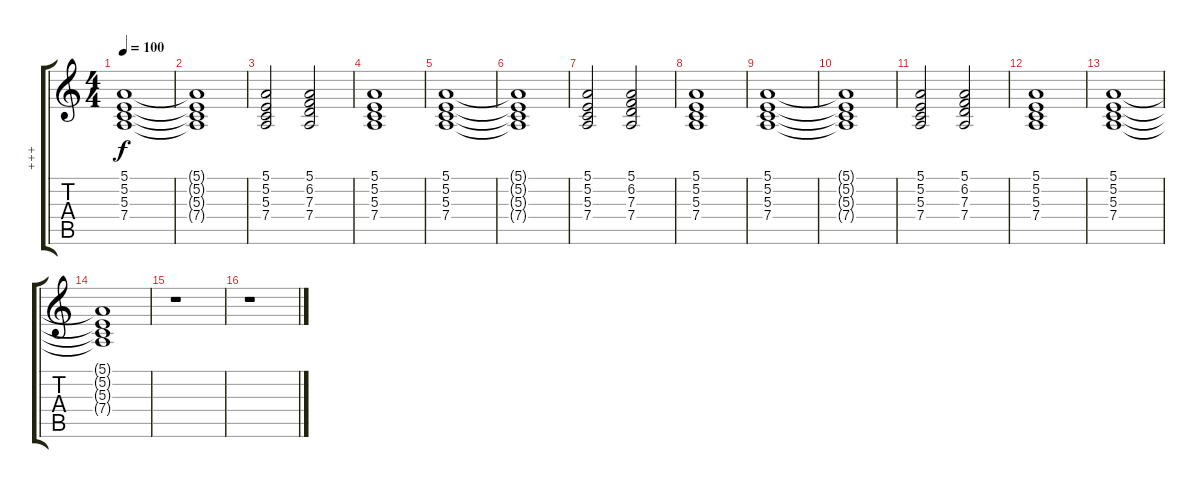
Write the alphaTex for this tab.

\track ("+++" "+++") {instrument pad2warm}
\staff {score tabs}
\tuning (E4 B3 G3 D3 A2 E2) {hide}
\ts (4 4)
\tempo 100
\clef g2
\ks c
(5.1 5.2 5.3 7.4).1{dy f volume 9} |
(5.1{t} 5.2{t} 5.3{t} 7.4{t}).1 |
(5.1 5.2 5.3 7.4).2{volume 9} (5.1 6.2 7.3 7.4).2{volume 9} |
(5.1 5.2 5.3 7.4).1{volume 9} |
(5.1 5.2 5.3 7.4).1{volume 9} |
(5.1{t} 5.2{t} 5.3{t} 7.4{t}).1 |
(5.1 5.2 5.3 7.4).2{volume 9} (5.1 6.2 7.3 7.4).2{volume 9} |
(5.1 5.2 5.3 7.4).1{volume 9} |
(5.1 5.2 5.3 7.4).1{volume 9} |
(5.1{t} 5.2{t} 5.3{t} 7.4{t}).1 |
(5.1 5.2 5.3 7.4).2{volume 9} (5.1 6.2 7.3 7.4).2{volume 9} |
(5.1 5.2 5.3 7.4).1{volume 9} |
(5.1 5.2 5.3 7.4).1{volume 0} |
(5.1{t} 5.2{t} 5.3{t} 7.4{t}).1 |
r.1 |
r.1
